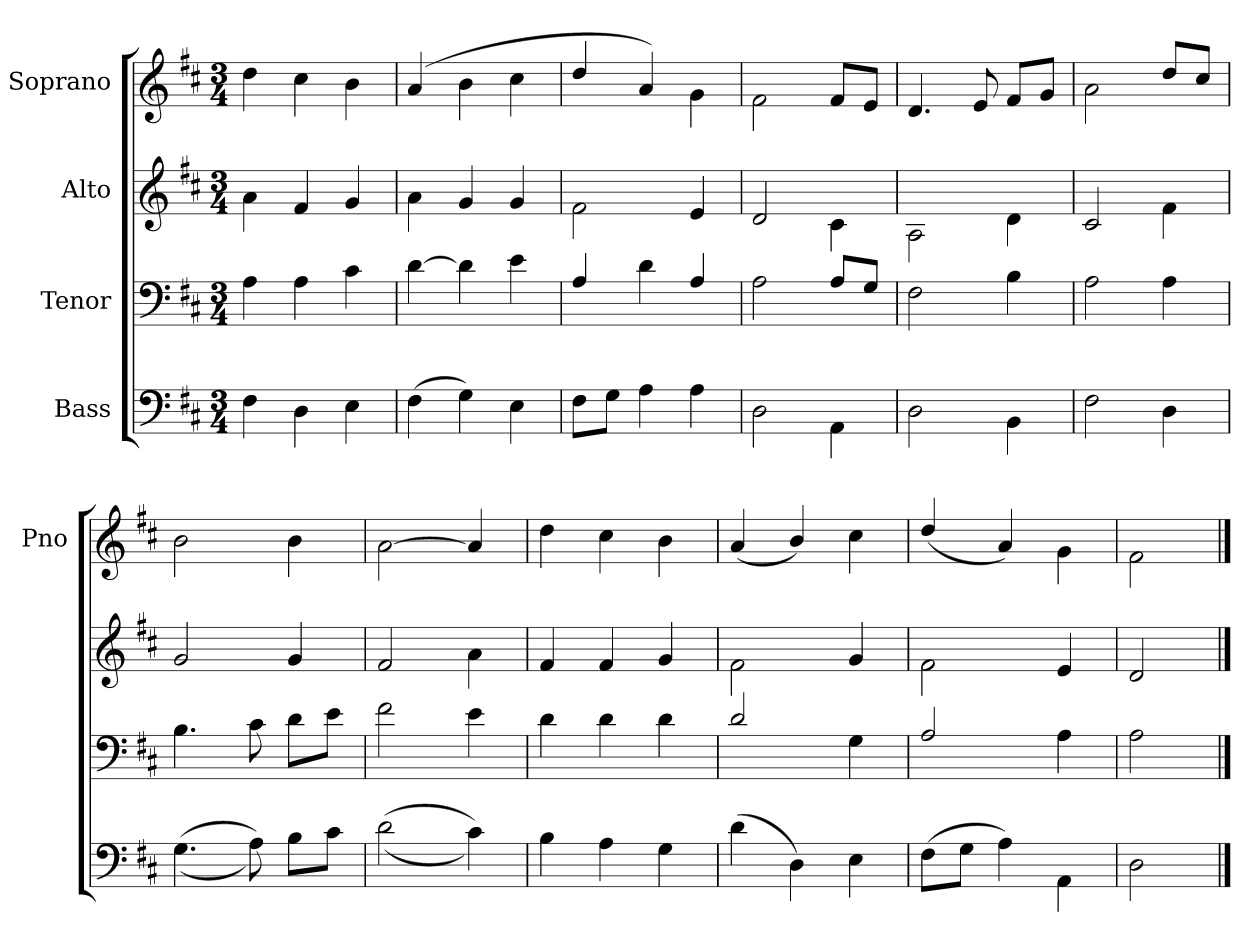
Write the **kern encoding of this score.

**kern	**kern	**kern	**kern
*part4	*part3	*part2	*part1
*staff4	*staff3	*staff2	*staff1
*I"Bass	*I"Tenor	*I"Alto	*I"Soprano
*	*	*	*I'Pno
*clefF4	*clefF4	*clefG2	*clefG2
*k[f#c#]	*k[f#c#]	*k[f#c#]	*k[f#c#]
*D:	*D:	*D:	*D:
*M3/4	*M3/4	*M3/4	*M3/4
=	=	=	=
4F#\	4A\	4a\	4dd\
4D\	4A\	4f#/	4cc#\
4E\	4c#\	4g/	4b\
=	=	=	=
(<4F#\	[4d\	4a\	(>4a/
4G\)	4d\]	((4g/	4b\
4E\	4e\	4g/	4cc#\
=	=	=	=
8F#\L	4A/	2f#\	4dd/
8G\J	.	.	.
(4A\	4d\	.	4a/)
4A\	4A/	4e/	4g\
=	=	=	=
2D\	2A\	2d/	2f#\
4AA\	8A/L	4c#\	8f#/L
.	8G/J	.	8e/J
=	=	=	=
2D\	2F#\	2A\	4.d/
.	.	.	8e/
4BB\	4B\	4d\	8f#/L
.	.	.	8g/J
=	=	=	=
2F#\	2A\	2c#/	2a\
4D\	4A\	4f#\	8dd/L
.	.	.	8cc#/J
=	=	=	=
(<(>4.G\	4.B\	2g/	2b\
8A\))	8c#\	.	.
8B\L	8d\L	4g/	4b\
8c#\J	8e\J	.	.
=	=	=	=
(>(<2d\	2f#\	2f#/	[2a\
4c#\))	4e\	4a\	4a/]
=	=	=	=
4B\	4d\	4f#/	4dd\
4A\	4d\	4f#/	4cc#\
4G\	4d\	4g/	4b\
=	=	=	=
(<4d\	2d/	2f#\	(>4a/
4D\)	.	.	4b/)
4E\	4G\	4g/	4cc#\
=	=	=	=
(<8F#\L	2A/	2f#\	(>4dd/
8G\J	.	.	.
4A\)	.	.	4a/)
4AA\	4A\	4e/	4g\
=	=	=	=
2D\	2A\	2d/	2f#\
==	==	==	==
*-	*-	*-	*-
